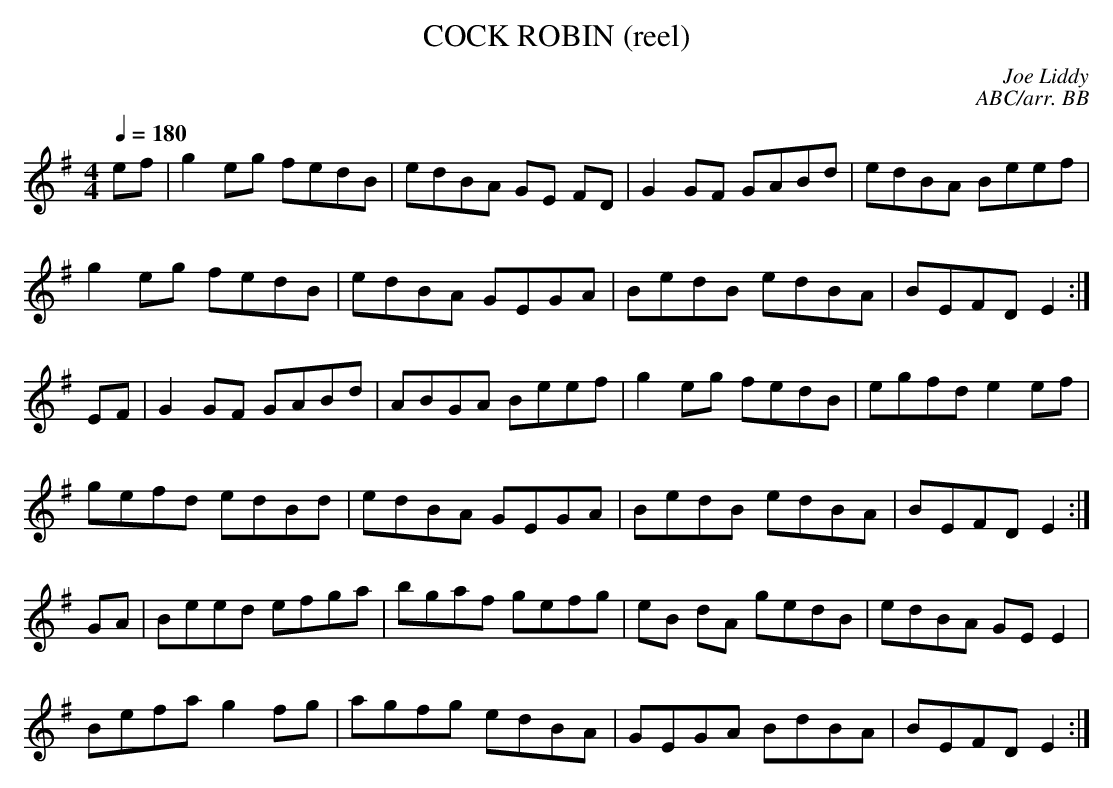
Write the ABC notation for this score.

X:1
T:COCK ROBIN (reel)
C:Joe Liddy
C:ABC/arr. BB
Q:1/4=180
M:4/4
L:1/8
K:Em
ef|g2eg fedB|edBA GE FD|G2GF GABd|edBA Beef |
g2eg fedB|edBA GEGA|BedB edBA|BEFD E2 :|
EF|G2GF GABd|ABGA Beef|g2eg fedB|egfd e2ef |
gefd edBd|edBA GEGA|BedB edBA|BEFD E2 :|
GA|Beed efga|bgaf gefg|eB dA gedB|edBA GEE2 |
Befa g2fg|agfg edBA|GEGA BdBA|BEFD E2 :|
